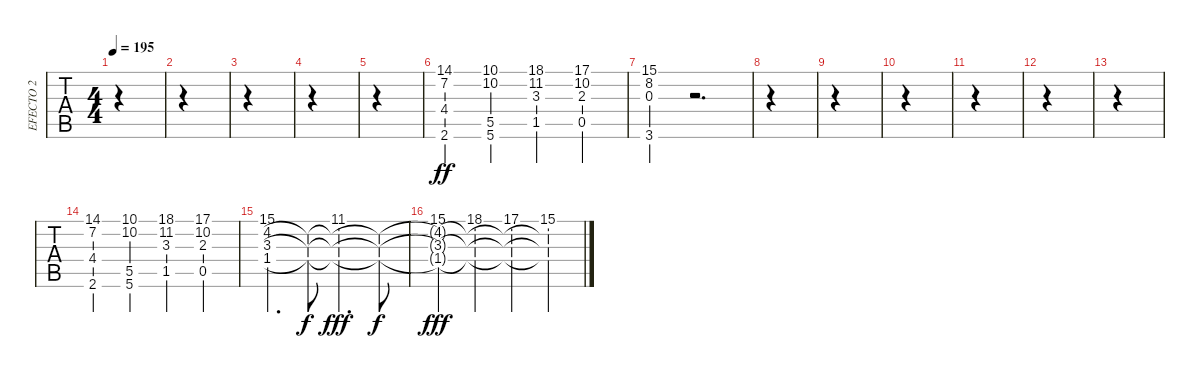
\track ("EFECTO 2" "EFECTO 2") {instrument churchorgan}
\staff {tabs}
\tuning (Eb4 Bb3 Gb3 Db3 Ab2 Eb2) {hide}
\ts (4 4)
\tempo 195
\clef g2
\ks c
|
|
|
|
|
(14.1 7.2 4.4 2.6).4{dy ff} (10.1 10.2 5.5 5.6).4 (18.1 11.2 3.3 1.5).4 (17.1 10.2 2.3 0.5).4 |
(15.1 8.2 0.3 3.6).4 r.2{d} |
|
|
|
|
|
|
(14.1 7.2 4.4 2.6).4 (10.1 10.2 5.5 5.6).4 (18.1 11.2 3.3 1.5).4 (17.1 10.2 2.3 0.5).4 |
(15.1 4.2 3.3 1.4).4{d} (4.2{t} 3.3{t} 1.4{t}).8{dy f} (11.1 4.2{t} 3.3{t} 1.4{t}).4{d dy fff} (4.2{t} 3.3{t} 1.4{t}).8{dy f} |
(15.1 4.2{t} 3.3{t} 1.4{t}).4{dy fff} (18.1 4.2{t} 3.3{t} 1.4{t}).4 (17.1 4.2{t} 3.3{t} 1.4{t}).4 (15.1 4.2{t} 3.3{t} 1.4{t}).4
